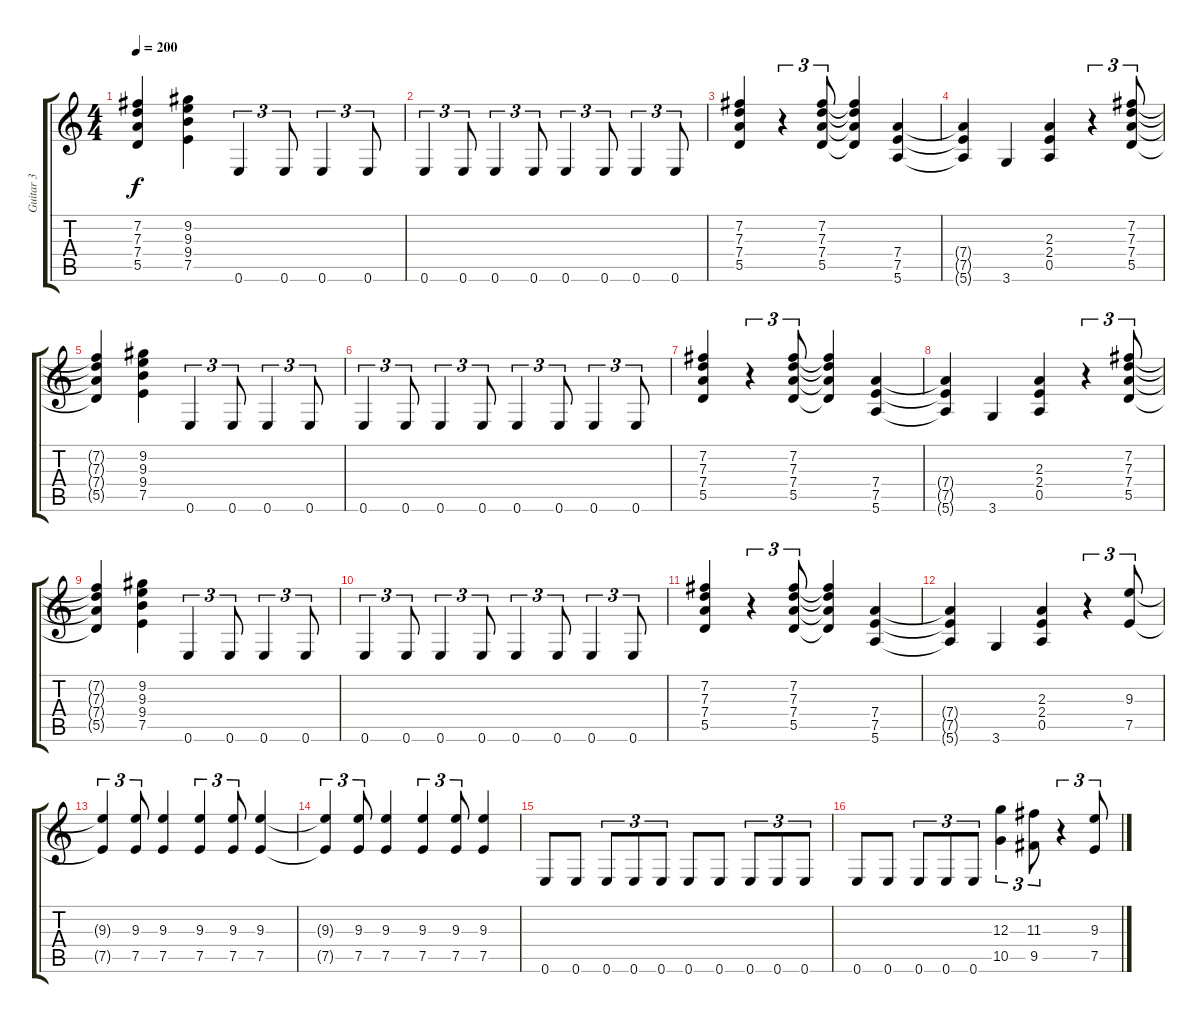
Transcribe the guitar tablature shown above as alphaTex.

\track ("Guitar 3" "Guitar 3") {instrument distortionguitar}
\staff {score tabs}
\tuning (E4 B3 G3 D3 A2 E2) {hide}
\ts (4 4)
\tempo 200
\clef g2
\ks c
(7.2{t} 7.3{t} 7.4{t} 5.5{t}).4{dy f} (9.2 9.3 9.4 7.5).4 0.6.4{tu (3 2)} 0.6.8{tu (3 2)} 0.6.4{tu (3 2)} 0.6.8{tu (3 2)} |
0.6.4{tu (3 2)} 0.6.8{tu (3 2)} 0.6.4{tu (3 2)} 0.6.8{tu (3 2)} 0.6.4{tu (3 2)} 0.6.8{tu (3 2)} 0.6.4{tu (3 2)} 0.6.8{tu (3 2)} |
(7.2 7.3 7.4 5.5).4 r.4{tu (3 2)} (7.2 7.3 7.4 5.5).8{tu (3 2)} (7.2{t} 7.3{t} 7.4{t} 5.5{t}).4 (7.4 7.5 5.6).4 |
(7.4{t} 7.5{t} 5.6{t}).4 3.6.4 (2.3 2.4 0.5).4 r.4{tu (3 2)} (7.2 7.3 7.4 5.5).8{tu (3 2)} |
(7.2{t} 7.3{t} 7.4{t} 5.5{t}).4 (9.2 9.3 9.4 7.5).4 0.6.4{tu (3 2)} 0.6.8{tu (3 2)} 0.6.4{tu (3 2)} 0.6.8{tu (3 2)} |
0.6.4{tu (3 2)} 0.6.8{tu (3 2)} 0.6.4{tu (3 2)} 0.6.8{tu (3 2)} 0.6.4{tu (3 2)} 0.6.8{tu (3 2)} 0.6.4{tu (3 2)} 0.6.8{tu (3 2)} |
(7.2 7.3 7.4 5.5).4 r.4{tu (3 2)} (7.2 7.3 7.4 5.5).8{tu (3 2)} (7.2{t} 7.3{t} 7.4{t} 5.5{t}).4 (7.4 7.5 5.6).4 |
(7.4{t} 7.5{t} 5.6{t}).4 3.6.4 (2.3 2.4 0.5).4 r.4{tu (3 2)} (7.2 7.3 7.4 5.5).8{tu (3 2)} |
(7.2{t} 7.3{t} 7.4{t} 5.5{t}).4 (9.2 9.3 9.4 7.5).4 0.6.4{tu (3 2)} 0.6.8{tu (3 2)} 0.6.4{tu (3 2)} 0.6.8{tu (3 2)} |
0.6.4{tu (3 2)} 0.6.8{tu (3 2)} 0.6.4{tu (3 2)} 0.6.8{tu (3 2)} 0.6.4{tu (3 2)} 0.6.8{tu (3 2)} 0.6.4{tu (3 2)} 0.6.8{tu (3 2)} |
(7.2 7.3 7.4 5.5).4 r.4{tu (3 2)} (7.2 7.3 7.4 5.5).8{tu (3 2)} (7.2{t} 7.3{t} 7.4{t} 5.5{t}).4 (7.4 7.5 5.6).4 |
(7.4{t} 7.5{t} 5.6{t}).4 3.6.4 (2.3 2.4 0.5).4 r.4{tu (3 2)} (9.3 7.5).8{tu (3 2)} |
(9.3{t} 7.5{t}).4{tu (3 2)} (9.3 7.5).8{tu (3 2)} (9.3 7.5).4 (9.3 7.5).4{tu (3 2)} (9.3 7.5).8{tu (3 2)} (9.3 7.5).4 |
(9.3{t} 7.5{t}).4{tu (3 2)} (9.3 7.5).8{tu (3 2)} (9.3 7.5).4 (9.3 7.5).4{tu (3 2)} (9.3 7.5).8{tu (3 2)} (9.3 7.5).4 |
0.6.8 0.6.8 0.6.8{tu (3 2)} 0.6.8{tu (3 2)} 0.6.8{tu (3 2)} 0.6.8 0.6.8 0.6.8{tu (3 2)} 0.6.8{tu (3 2)} 0.6.8{tu (3 2)} |
0.6.8 0.6.8 0.6.8{tu (3 2)} 0.6.8{tu (3 2)} 0.6.8{tu (3 2)} (12.3 10.5).4{tu (3 2)} (11.3 9.5).8{tu (3 2)} r.4{tu (3 2)} (9.3 7.5).8{tu (3 2)}
